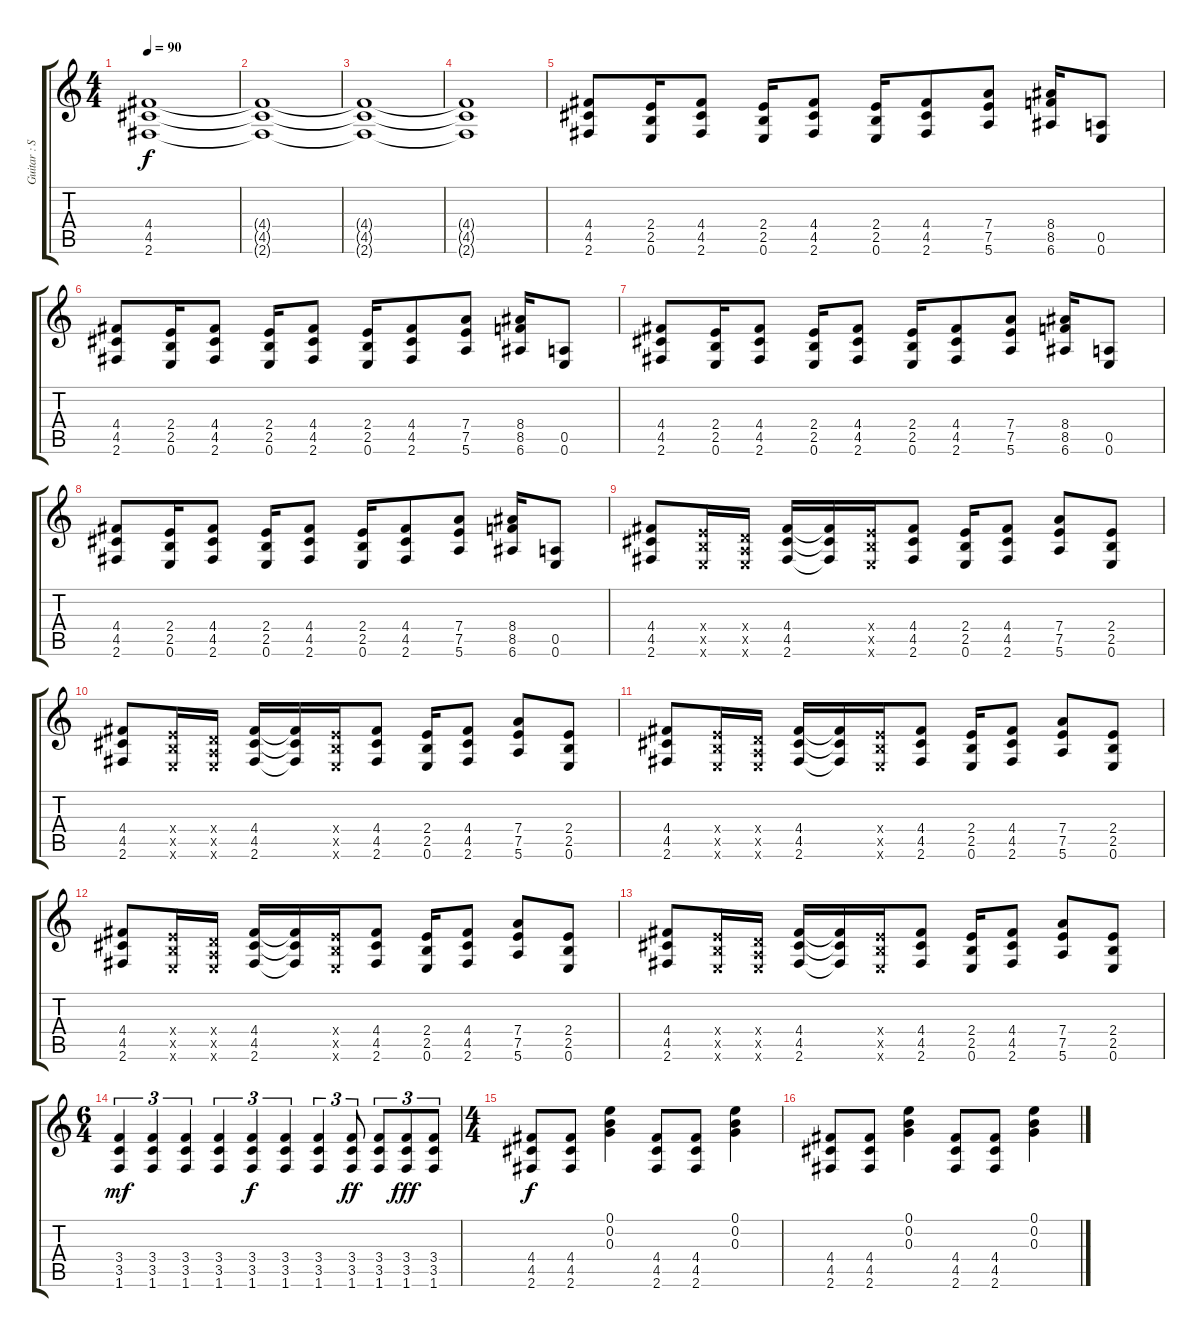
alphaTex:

\track ("Guitar : Stephen Carpenter" "Guitar : S") {instrument distortionguitar}
\staff {score tabs}
\tuning (E4 B3 G3 D3 A2 E2) {hide}
\ts (4 4)
\tempo 90
\clef g2
\ks c
(4.4 4.5 2.6).1{dy f} |
(4.4{t} 4.5{t} 2.6{t}).1{volume 0} |
(4.4{t} 4.5{t} 2.6{t}).1 |
(4.4{t} 4.5{t} 2.6{t}).1 |
(4.4 4.5 2.6).8{volume 13} (2.4 2.5 0.6).16 (4.4 4.5 2.6).8 (2.4 2.5 0.6).16 (4.4 4.5 2.6).8 (2.4 2.5 0.6).16 (4.4 4.5 2.6).8 (7.4 7.5 5.6).8 (8.4 8.5 6.6).16 (0.5 0.6).8 |
(4.4 4.5 2.6).8{volume 13} (2.4 2.5 0.6).16 (4.4 4.5 2.6).8 (2.4 2.5 0.6).16 (4.4 4.5 2.6).8 (2.4 2.5 0.6).16 (4.4 4.5 2.6).8 (7.4 7.5 5.6).8 (8.4 8.5 6.6).16 (0.5 0.6).8 |
(4.4 4.5 2.6).8{volume 13} (2.4 2.5 0.6).16 (4.4 4.5 2.6).8 (2.4 2.5 0.6).16 (4.4 4.5 2.6).8 (2.4 2.5 0.6).16 (4.4 4.5 2.6).8 (7.4 7.5 5.6).8 (8.4 8.5 6.6).16 (0.5 0.6).8 |
(4.4 4.5 2.6).8{volume 13} (2.4 2.5 0.6).16 (4.4 4.5 2.6).8 (2.4 2.5 0.6).16 (4.4 4.5 2.6).8 (2.4 2.5 0.6).16 (4.4 4.5 2.6).8 (7.4 7.5 5.6).8 (8.4 8.5 6.6).16 (0.5 0.6).8 |
(4.4 4.5 2.6).8{volume 13} (2.4{x} 2.5{x} 0.6{x}).16 (0.4{x} 0.5{x} 0.6{x}).16 (4.4 4.5 2.6).16 (4.4{t} 4.5{t} 2.6{t}).16 (2.4{x} 2.5{x} 0.6{x}).16 (4.4 4.5 2.6).8 (2.4 2.5 0.6).16 (4.4 4.5 2.6).8 (7.4 7.5 5.6).8 (2.4 2.5 0.6).8 |
(4.4 4.5 2.6).8{volume 13} (2.4{x} 2.5{x} 0.6{x}).16 (0.4{x} 0.5{x} 0.6{x}).16 (4.4 4.5 2.6).16 (4.4{t} 4.5{t} 2.6{t}).16 (2.4{x} 2.5{x} 0.6{x}).16 (4.4 4.5 2.6).8 (2.4 2.5 0.6).16 (4.4 4.5 2.6).8 (7.4 7.5 5.6).8 (2.4 2.5 0.6).8 |
(4.4 4.5 2.6).8{volume 13} (2.4{x} 2.5{x} 0.6{x}).16 (0.4{x} 0.5{x} 0.6{x}).16 (4.4 4.5 2.6).16 (4.4{t} 4.5{t} 2.6{t}).16 (2.4{x} 2.5{x} 0.6{x}).16 (4.4 4.5 2.6).8 (2.4 2.5 0.6).16 (4.4 4.5 2.6).8 (7.4 7.5 5.6).8 (2.4 2.5 0.6).8 |
(4.4 4.5 2.6).8{volume 13} (2.4{x} 2.5{x} 0.6{x}).16 (0.4{x} 0.5{x} 0.6{x}).16 (4.4 4.5 2.6).16 (4.4{t} 4.5{t} 2.6{t}).16 (2.4{x} 2.5{x} 0.6{x}).16 (4.4 4.5 2.6).8 (2.4 2.5 0.6).16 (4.4 4.5 2.6).8 (7.4 7.5 5.6).8 (2.4 2.5 0.6).8 |
(4.4 4.5 2.6).8{volume 13} (2.4{x} 2.5{x} 0.6{x}).16 (0.4{x} 0.5{x} 0.6{x}).16 (4.4 4.5 2.6).16 (4.4{t} 4.5{t} 2.6{t}).16 (2.4{x} 2.5{x} 0.6{x}).16 (4.4 4.5 2.6).8 (2.4 2.5 0.6).16 (4.4 4.5 2.6).8 (7.4 7.5 5.6).8 (2.4 2.5 0.6).8 |
\ts (6 4)
(3.4 3.5 1.6).4{tu (3 2) dy mf} (3.4 3.5 1.6).4{tu (3 2)} (3.4 3.5 1.6).4{tu (3 2)} (3.4 3.5 1.6).4{tu (3 2)} (3.4 3.5 1.6).4{tu (3 2) dy f} (3.4 3.5 1.6).4{tu (3 2)} (3.4 3.5 1.6).4{tu (3 2)} (3.4 3.5 1.6).8{tu (3 2) dy ff} (3.4 3.5 1.6).8{tu (3 2)} (3.4 3.5 1.6).8{tu (3 2) dy fff} (3.4 3.5 1.6).8{tu (3 2)} |
\ts (4 4)
(4.4 4.5 2.6).8{dy f} (4.4 4.5 2.6).8 (0.1 0.2 0.3).4 (4.4 4.5 2.6).8 (4.4 4.5 2.6).8 (0.1 0.2 0.3).4 |
(4.4 4.5 2.6).8 (4.4 4.5 2.6).8 (0.1 0.2 0.3).4 (4.4 4.5 2.6).8 (4.4 4.5 2.6).8 (0.1 0.2 0.3).4
